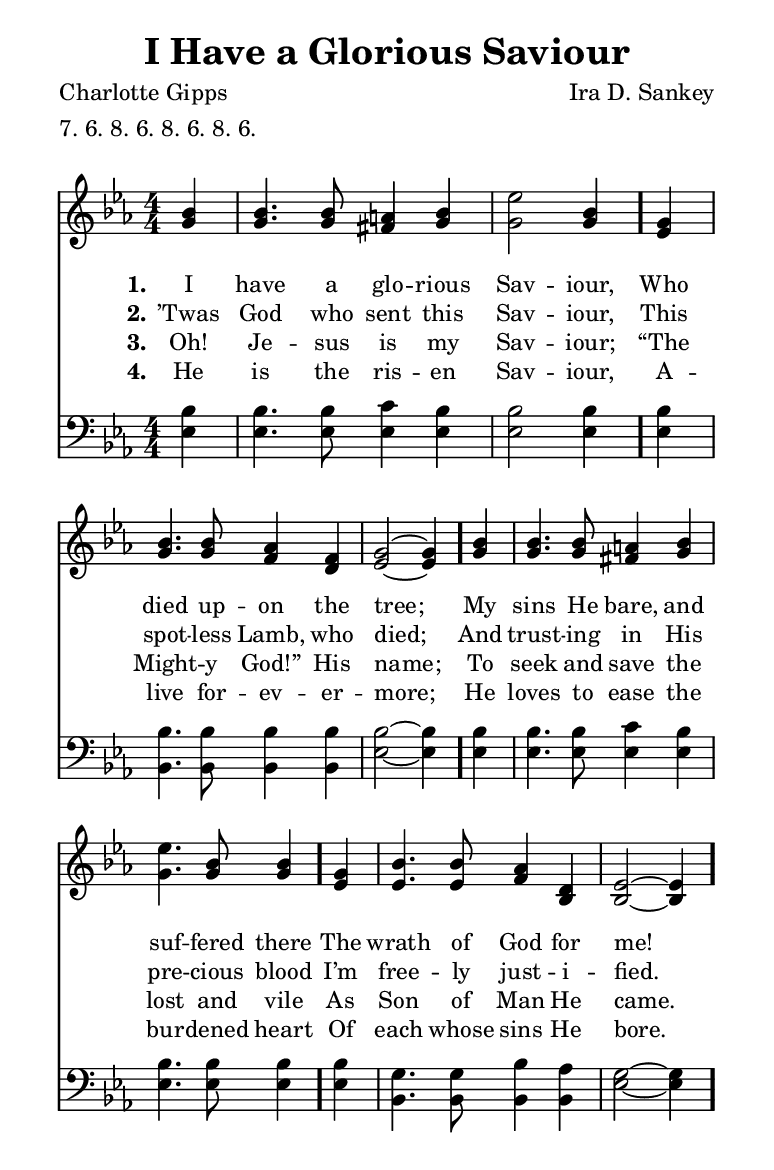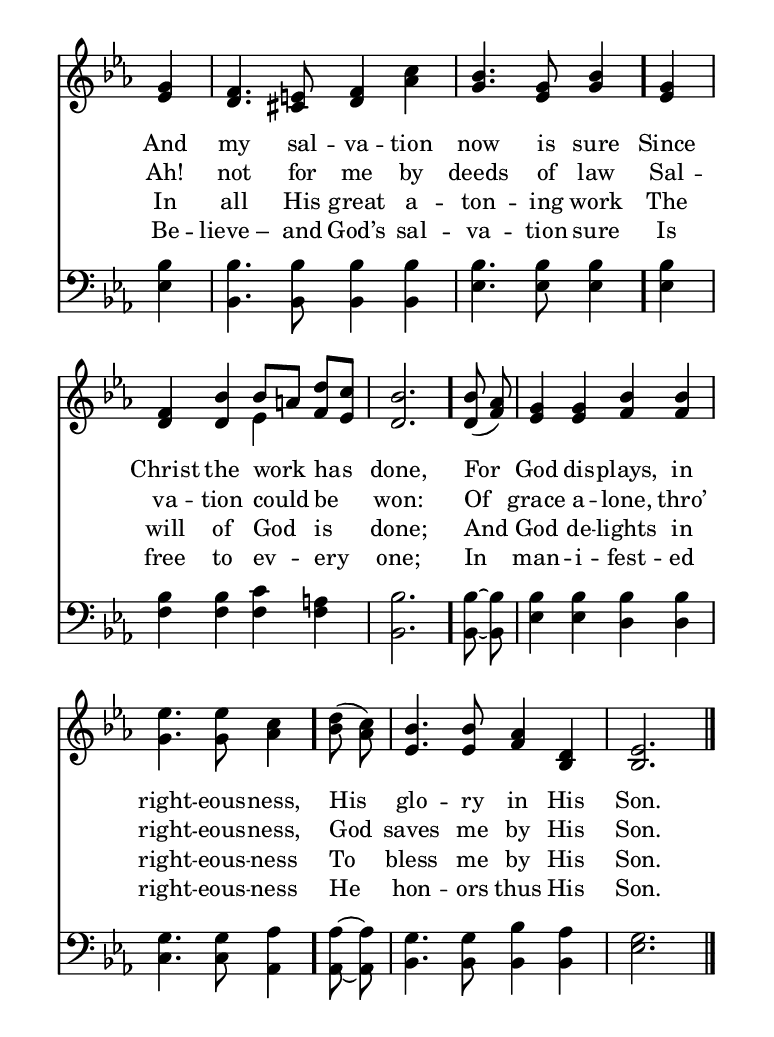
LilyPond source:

\include "common/global.ily"
\paper {
  \include "common/paper.ily"
}

\header{
  %gospel
  hymnnumber = "95"
  title = "I Have a Glorious Saviour"
  tunename = "Beneath the Cross of Jesus"
  meter = "7. 6. 8. 6. 8. 6. 8. 6."
  poet = "Charlotte Gipps"
  composer = "Ira D. Sankey"
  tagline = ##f
}

% for fermata in MIDI
ta = { \tempo 4=90 }
tb = { \tempo 4=45 }

patternAA = { c4 | c4. c8 c4 c4 | c2 c4 }
patternAB = { c4 | c4. c8 c4 c4 | c4. c8 c4 }
patternAC = { c8 c8 | c4 c4 c4 c4 | c4. c8 c4 }

patternBA = { c4 | c4. c8 c4 c4 | c2 ~ c4 }
patternBB = { c4 | c4 c4 c8[ c8] c8[ c8] | c2. }
patternBC = { c4 | c4 c4 c4      c8[ c8] | c2. }
patternBD = { c4 | c4 c4 c4      c4      | c2. }
patternBE = { c8 c8 | c4. c8 c4 c4 | c2. }

global = {
  \include "common/overrides.ily"
  \override Staff.TimeSignature.style = #'numbered % original has `c`
  \time 4/4
  \override Score.MetronomeMark.transparent = ##t % hide all fermata changes too
  \ta
  \key ees \major
  \partial 4
  \autoBeamOff
}

notesSoprano = {
\global
\relative c'' {

  \changePitch \patternAA { bes | bes bes a bes | ees bes }
  \changePitch \patternBA { g | bes bes aes f | g g }
  \changePitch \patternAB { bes | bes bes a bes | ees bes bes }
  \changePitch \patternBA { g | bes bes aes d, | ees ees }

  \changePitch \patternAB { g | f e f c' | bes g bes }
  \changePitch \patternBB { g | f bes bes a d c | bes }
  \changePitch \patternAC { bes( aes) | g g bes bes | ees ees c }
  \changePitch \patternBE { d( c) | bes bes aes d, | ees }

  \bar "|."

}
}

notesAlto = {
\global
\relative e' {

  \changePitch \patternAA { g | g g fis g | g g }
  \changePitch \patternBA { ees | g g f d | ees ees }
  \changePitch \patternAB { g | g g fis g | g g g }
  \changePitch \patternBA { ees | ees ees f bes, | bes bes }

  \changePitch \patternAB { ees | d cis d aes' | g ees g }
  \changePitch \patternBC { ees | d d ees f ees | d }
  \changePitch \patternAC { d( f) | ees ees f f | g g aes }
  \changePitch \patternBE { bes( aes) | ees ees f bes, | bes }

}
}

notesTenor = {
\global
\relative a {

  \changePitch \patternAA { bes | bes bes c bes | bes bes }
  \changePitch \patternBA { bes | bes bes bes bes | bes bes }
  \changePitch \patternAB { bes | bes bes c bes | bes bes bes }
  \changePitch \patternBA { bes | g g bes aes | g g }

  \changePitch \patternAB { bes | bes bes bes bes | bes bes bes }
  \changePitch \patternBD { bes | bes bes c a | bes }
  \changePitch \patternAC { bes ~ bes | bes bes bes bes | g g aes }
  \changePitch \patternBE { aes ~ aes | g g bes aes g }

}
}

notesBass = {
\global
\relative f {

  \changePitch \patternAA { ees | ees ees ees ees | ees ees }
  \changePitch \patternBA { ees | bes bes bes bes | ees ees }
  \changePitch \patternAB { ees | ees ees ees ees | ees ees ees }
  \changePitch \patternBA { ees | bes bes bes bes | ees ees }

  \changePitch \patternAB { ees | bes bes bes bes | ees ees ees }
  \changePitch \patternBD { ees | f f f f | bes, }
  \changePitch \patternAC { bes ~ bes | ees ees d d | c c aes }
  \changePitch \patternBE { aes ~ aes | bes bes bes bes | ees }

}
}

wordsA = \lyricmode {
\set stanza = "1."

I have a glo -- rious Sav -- iour, \bar "."
Who died up -- on the tree; \bar "." \eogbreak
My sins He bare, and suf -- fered there \bar "."
The wrath of God for me! \bar "." \eogbreak
And my sal -- va -- tion now is sure \bar "."
Since Christ the work has done, \bar "." \eogbreak
For God dis -- plays, in right -- eous -- ness, \bar "."
His glo -- ry in His Son. \bar "." \eogbreak

}

wordsB = \lyricmode {
\set stanza = "2."

’Twas God who sent this Sav -- iour,
This spot -- less Lamb, who died;
And trust -- ing in His pre -- cious blood
I’m free -- ly just -- i -- fied.
Ah! not for me by deeds of law
Sal -- va -- tion could be won:
Of grace a -- lone, thro’ right -- eous -- ness,
God saves me by His Son.

}

wordsC = \lyricmode {
\set stanza = "3."

Oh! Je -- sus is my Sav -- iour;
“The Might -- y God!” His name;
To seek and save the lost and vile
As Son of Man He came.
In all His great a -- ton -- ing work
The will of God is done;
And God de -- lights in right -- eous -- ness
To bless me by His Son.

}

wordsD = \lyricmode {
\set stanza = "4."

He is the ris -- en Sav -- iour,
A -- live for -- ev -- er -- more;
He loves to ease the bur -- dened heart
Of each whose sins He bore.
Be -- lieve_– and God’s sal -- va -- tion sure
Is free to ev -- ery one;
In man -- i -- fest -- ed right -- eous -- ness
He hon -- ors thus His Son.

}

\score {
  \context ChoirStaff <<
    \context Staff = upper <<
      \set Staff.autoBeaming = ##f
      \set ChoirStaff.systemStartDelimiter = #'SystemStartBar
      \set ChoirStaff.printPartCombineTexts = ##f
      \partcombine #'(2 . 11) \notesSoprano \notesAlto
      \context NullVoice = sopranos { \voiceOne << \notesSoprano >> }
      \context Lyrics = one   \lyricsto sopranos \wordsA
      \context Lyrics = two   \lyricsto sopranos \wordsB
      \context Lyrics = three \lyricsto sopranos \wordsC
      \context Lyrics = four  \lyricsto sopranos \wordsD
    >>
    \context Staff = men <<
      \set Staff.autoBeaming = ##f
      \clef bass
      \set ChoirStaff.printPartCombineTexts = ##f
      \partcombine #'(2 . 11) \notesTenor \notesBass
    >>
  >>
  \layout {
    \include "common/layout.ily"
  }
  #(cond ((ly:get-option 'eog-midi-permitted) #{ \midi{
    \include "common/midi.ily"
  } #}))
}

\version "2.19.49"  % necessary for upgrading to future LilyPond versions.

% vi:set et ts=2 sw=2 ai nocindent syntax=lilypond:
